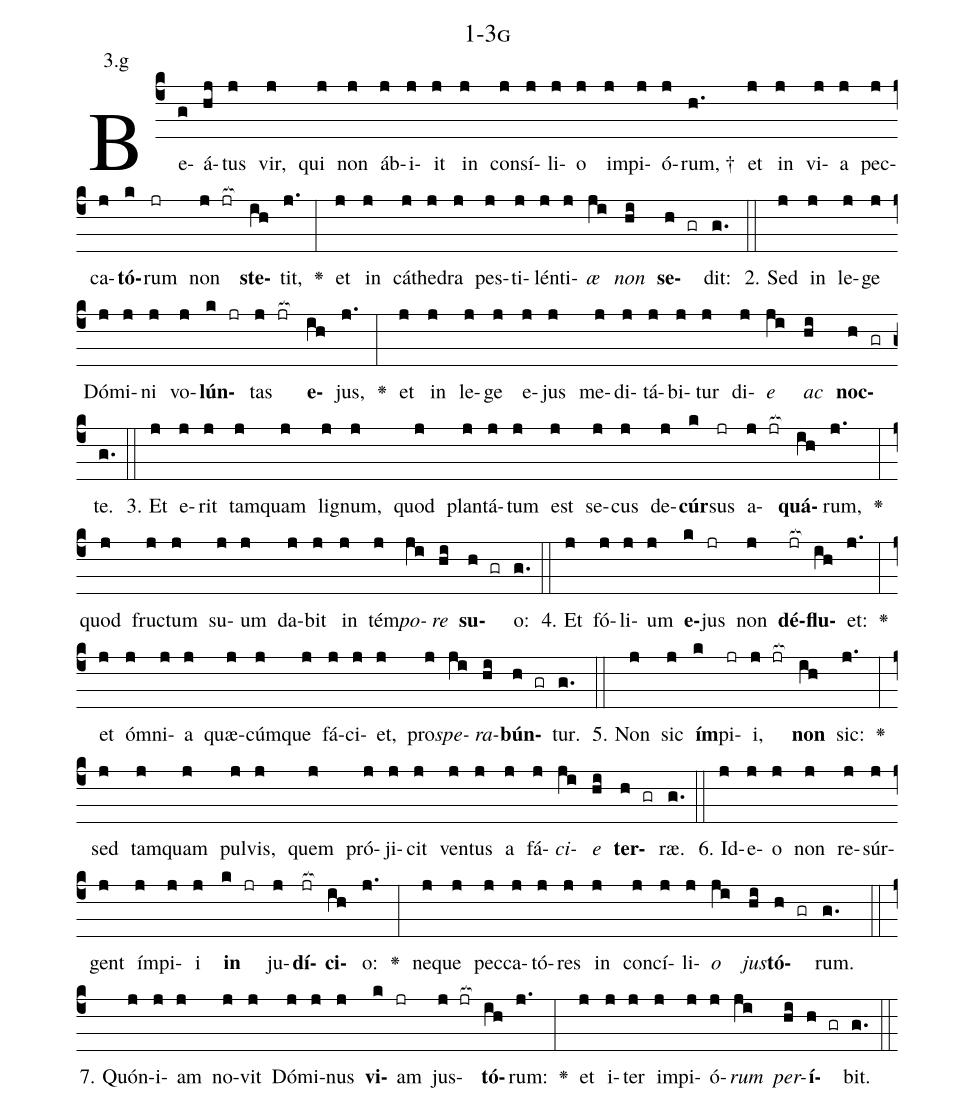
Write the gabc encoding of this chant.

name: 1-3g;
annotation: 3.g;
%%
(c4)Be(g)á(hj)tus(j) vir,(j) qui(j) non(j) áb(j)i(j)it(j) in(j) con(j)sí(j)li(j)o(j) im(j)pi(j)ó(j)rum, †(h.) et(j) in(j) vi(j)a(j) pec(j)ca(j)<b>tó</b>(k)rum(jr) non(j jr[ocb:1{]) <b>ste</b>(ih[ocb:0}])tit,(j.) <v>\greheightstar</v>(:) et(j) in(j) cá(j)the(j)dra(j) pes(j)ti(j)lén(j)ti(j)<i>æ</i>(ji) <i>non</i>(hi) <b>se</b>(h gr)dit:(g.) (::)
2. Sed(j) in(j) le(j)ge(j) Dó(j)mi(j)ni(j) vo(j)<b>lún</b>(k jr)tas(j jr[ocb:1{]) <b>e</b>(ih[ocb:0}])jus,(j.) <v>\greheightstar</v>(:) et(j) in(j) le(j)ge(j) e(j)jus(j) me(j)di(j)tá(j)bi(j)tur(j) di(j)<i>e</i>(ji) <i>ac</i>(hi) <b>noc</b>(h gr)te.(g.) (::)
3. Et(j) e(j)rit(j) tam(j)quam(j) li(j)gnum,(j) quod(j) plan(j)tá(j)tum(j) est(j) se(j)cus(j) de(j)<b>cúr</b>(k)sus(jr) a(j jr[ocb:1{])<b>quá</b>(ih[ocb:0}])rum,(j.) <v>\greheightstar</v>(:) quod(j) fruc(j)tum(j) su(j)um(j) da(j)bit(j) in(j) tém(j)<i>po</i>(ji)<i>re</i>(hi) <b>su</b>(h gr)o:(g.) (::)
4. Et(j) fó(j)li(j)um(j) <b>e</b>(k)jus(jr) non(j) <b>dé</b>(jr[ocb:1{])<b>flu</b>(ih[ocb:0}])et:(j.) <v>\greheightstar</v>(:) et(j) óm(j)ni(j)a(j) quæ(j)cúm(j)que(j) fá(j)ci(j)et,(j) pro(j)<i>spe</i>(ji)<i>ra</i>(hi)<b>bún</b>(h gr)tur.(g.) (::)
5. Non(j) sic(j) <b>ím</b>(k)pi(jr)i,(j jr[ocb:1{]) <b>non</b>(ih[ocb:0}]) sic:(j.) <v>\greheightstar</v>(:) sed(j) tam(j)quam(j) pul(j)vis,(j) quem(j) pró(j)ji(j)cit(j) ven(j)tus(j) a(j) fá(j)<i>ci</i>(ji)<i>e</i>(hi) <b>ter</b>(h gr)ræ.(g.) (::)
6. Id(j)e(j)o(j) non(j) re(j)súr(j)gent(j) ím(j)pi(j)i(j) <b>in</b>(k jr) ju(j)<b>dí</b>(jr[ocb:1{])<b>ci</b>(ih[ocb:0}])o:(j.) <v>\greheightstar</v>(:) ne(j)que(j) pec(j)ca(j)tó(j)res(j) in(j) con(j)cí(j)li(j)<i>o</i>(ji) <i>jus</i>(hi)<b>tó</b>(h gr)rum.(g.) (::)
7. Quón(j)i(j)am(j) no(j)vit(j) Dó(j)mi(j)nus(j) <b>vi</b>(k)am(jr) jus(j jr[ocb:1{])<b>tó</b>(ih[ocb:0}])rum:(j.) <v>\greheightstar</v>(:) et(j) i(j)ter(j) im(j)pi(j)ó(j)<i>rum</i>(ji) <i>per</i>(hi)<b>í</b>(h gr)bit.(g.) (::)
